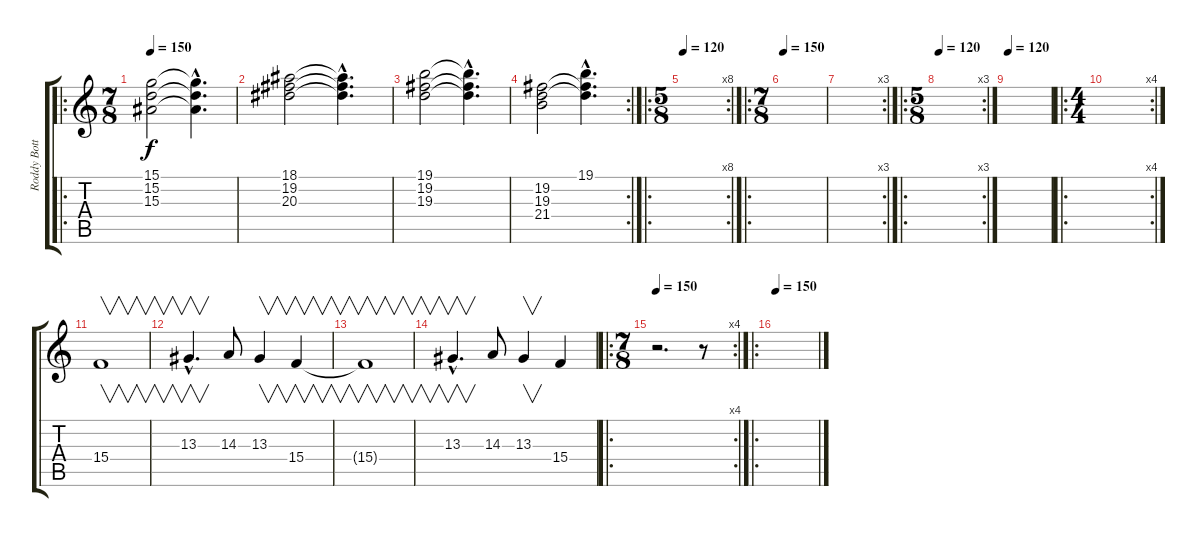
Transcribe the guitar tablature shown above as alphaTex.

\track ("Roddy Bottum" "Roddy Bott") {instrument vibraphone}
\staff {score tabs}
\tuning (E4 B3 G3 D3 A2 E2) {hide}
\ro
\ts (7 8)
\tempo 150
\clef g2
\ks c
(15.1 15.2 15.3).2{dy f volume 11 instrument synthstrings2} (15.1{hac t} 15.2{hac t} 15.3{hac t}).4{d} |
(18.1 19.2 20.3).2 (18.1{hac t} 19.2{hac t} 20.3{hac t}).4{d} |
(19.1 19.2 19.3).2 (19.1{hac t} 19.2{hac t} 19.3{hac t}).4{d} |
\rc 2
(19.2 19.3 21.4).2 (19.1{hac} 19.2{hac t} 19.3{hac t}).4{d} |
\ro
\rc 8
\ts (5 8)
\tempo 120
|
\ro
\ts (7 8)
\tempo 150
|
\rc 3
|
\ro
\rc 3
\ts (5 8)
\tempo 120
|
\tempo 120
|
\ro
\rc 4
\ts (4 4)
|
15.4.1{v volume 14 instrument vibraphone} |
13.3{hac}.4{v d} 14.3.8 13.3.4{v} 15.4.4{v} |
15.4{t}.1{v} |
13.3{hac}.4{v d} 14.3.8 13.3.4{v} 15.4.4 |
\ro
\rc 4
\ts (7 8)
\tempo 150
r.2{d} r.8 |
\ro
\tempo 150
